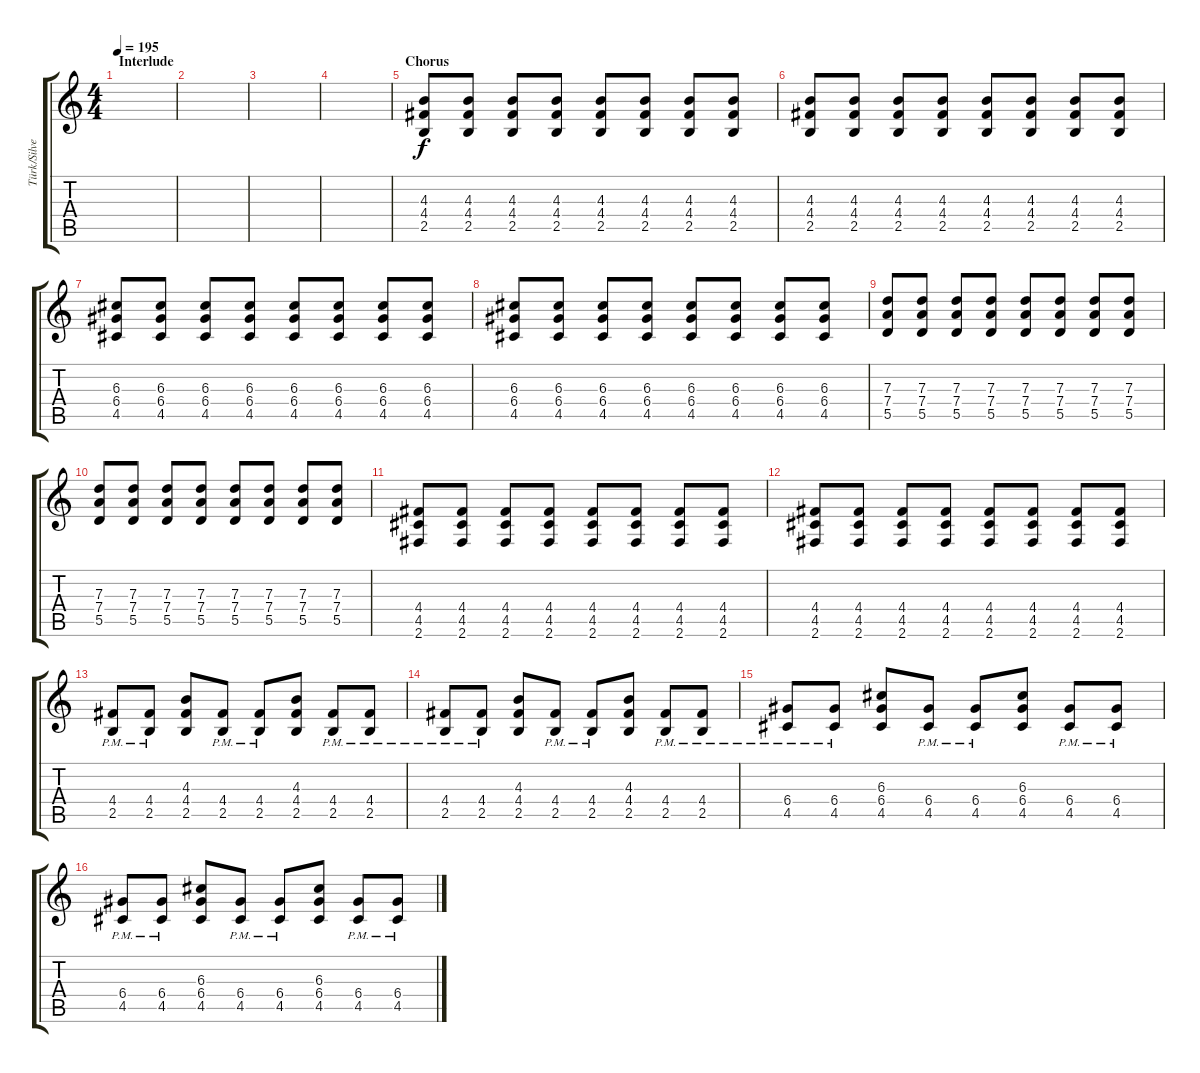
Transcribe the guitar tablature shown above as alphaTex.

\track ("Türk/Silver" "Türk/Silve") {instrument distortionguitar}
\staff {score tabs}
\tuning (E4 B3 G3 D3 A2 E2) {hide}
\ts (4 4)
\section ("" "Interlude")
\tempo 195
\clef g2
\ks c
|
|
|
|
\section ("" "Chorus")
(4.3 4.4 2.5).8 (4.3 4.4 2.5).8 (4.3 4.4 2.5).8 (4.3 4.4 2.5).8 (4.3 4.4 2.5).8 (4.3 4.4 2.5).8 (4.3 4.4 2.5).8 (4.3 4.4 2.5).8 |
(4.3 4.4 2.5).8 (4.3 4.4 2.5).8 (4.3 4.4 2.5).8 (4.3 4.4 2.5).8 (4.3 4.4 2.5).8 (4.3 4.4 2.5).8 (4.3 4.4 2.5).8 (4.3 4.4 2.5).8 |
(6.3 6.4 4.5).8 (6.3 6.4 4.5).8 (6.3 6.4 4.5).8 (6.3 6.4 4.5).8 (6.3 6.4 4.5).8 (6.3 6.4 4.5).8 (6.3 6.4 4.5).8 (6.3 6.4 4.5).8 |
(6.3 6.4 4.5).8 (6.3 6.4 4.5).8 (6.3 6.4 4.5).8 (6.3 6.4 4.5).8 (6.3 6.4 4.5).8 (6.3 6.4 4.5).8 (6.3 6.4 4.5).8 (6.3 6.4 4.5).8 |
(7.3 7.4 5.5).8 (7.3 7.4 5.5).8 (7.3 7.4 5.5).8 (7.3 7.4 5.5).8 (7.3 7.4 5.5).8 (7.3 7.4 5.5).8 (7.3 7.4 5.5).8 (7.3 7.4 5.5).8 |
(7.3 7.4 5.5).8 (7.3 7.4 5.5).8 (7.3 7.4 5.5).8 (7.3 7.4 5.5).8 (7.3 7.4 5.5).8 (7.3 7.4 5.5).8 (7.3 7.4 5.5).8 (7.3 7.4 5.5).8 |
(4.4 4.5 2.6).8 (4.4 4.5 2.6).8 (4.4 4.5 2.6).8 (4.4 4.5 2.6).8 (4.4 4.5 2.6).8 (4.4 4.5 2.6).8 (4.4 4.5 2.6).8 (4.4 4.5 2.6).8 |
(4.4 4.5 2.6).8 (4.4 4.5 2.6).8 (4.4 4.5 2.6).8 (4.4 4.5 2.6).8 (4.4 4.5 2.6).8 (4.4 4.5 2.6).8 (4.4 4.5 2.6).8 (4.4 4.5 2.6).8 |
(4.4{pm} 2.5{pm}).8 (4.4{pm} 2.5{pm}).8 (4.3 4.4 2.5).8 (4.4{pm} 2.5{pm}).8 (4.4{pm} 2.5{pm}).8 (4.3 4.4 2.5).8 (4.4{pm} 2.5{pm}).8 (4.4{pm} 2.5{pm}).8 |
(4.4{pm} 2.5{pm}).8 (4.4{pm} 2.5{pm}).8 (4.3 4.4 2.5).8 (4.4{pm} 2.5{pm}).8 (4.4{pm} 2.5{pm}).8 (4.3 4.4 2.5).8 (4.4{pm} 2.5{pm}).8 (4.4{pm} 2.5{pm}).8 |
(6.4{pm} 4.5{pm}).8 (6.4{pm} 4.5{pm}).8 (6.3 6.4 4.5).8 (6.4{pm} 4.5{pm}).8 (6.4{pm} 4.5{pm}).8 (6.3 6.4 4.5).8 (6.4{pm} 4.5{pm}).8 (6.4{pm} 4.5{pm}).8 |
(6.4{pm} 4.5{pm}).8 (6.4{pm} 4.5{pm}).8 (6.3 6.4 4.5).8 (6.4{pm} 4.5{pm}).8 (6.4{pm} 4.5{pm}).8 (6.3 6.4 4.5).8 (6.4{pm} 4.5{pm}).8 (6.4{pm} 4.5{pm}).8
